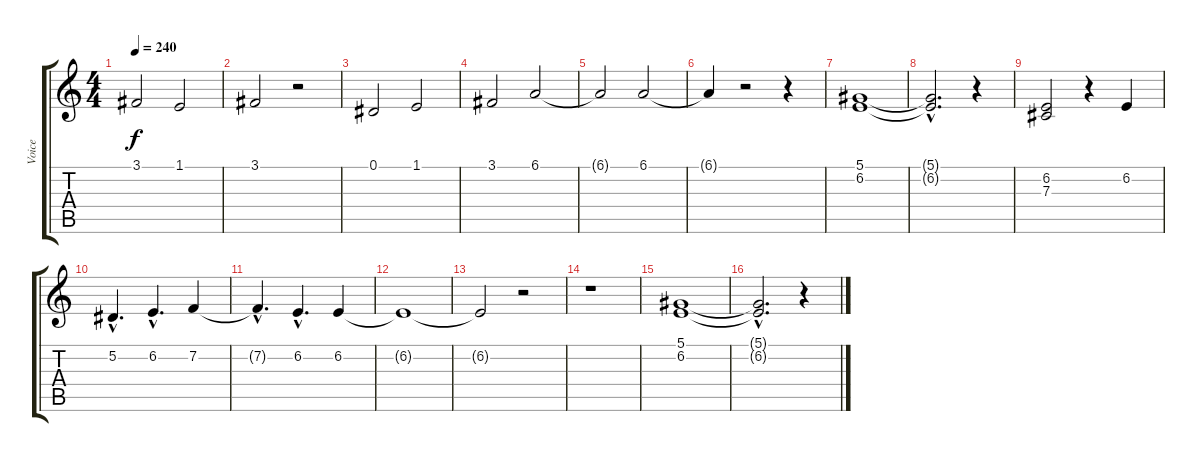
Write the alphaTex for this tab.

\track ("Voice" "Voice") {instrument drawbarorgan}
\staff {score tabs}
\tuning (Eb4 Bb3 Gb3 Db3 Ab2 Eb2) {hide}
\ts (4 4)
\tempo 240
\clef g2
\ks c
3.1.2{dy f} 1.1.2 |
3.1.2 r.2 |
0.1.2 1.1.2 |
3.1.2 6.1.2 |
6.1{t}.2 6.1.2 |
6.1{t}.4 r.2 r.4 |
(5.1 6.2).1 |
(5.1{hac t} 6.2{hac t}).2{d} r.4 |
(6.2 7.3).2 r.4 6.2.4 |
5.2{hac}.4{d} 6.2{hac}.4{d} 7.2.4 |
7.2{hac t}.4{d} 6.2{hac}.4{d} 6.2.4 |
6.2{t}.1 |
6.2{t}.2 r.2 |
r.1 |
(5.1 6.2).1 |
(5.1{hac t} 6.2{hac t}).2{d} r.4
